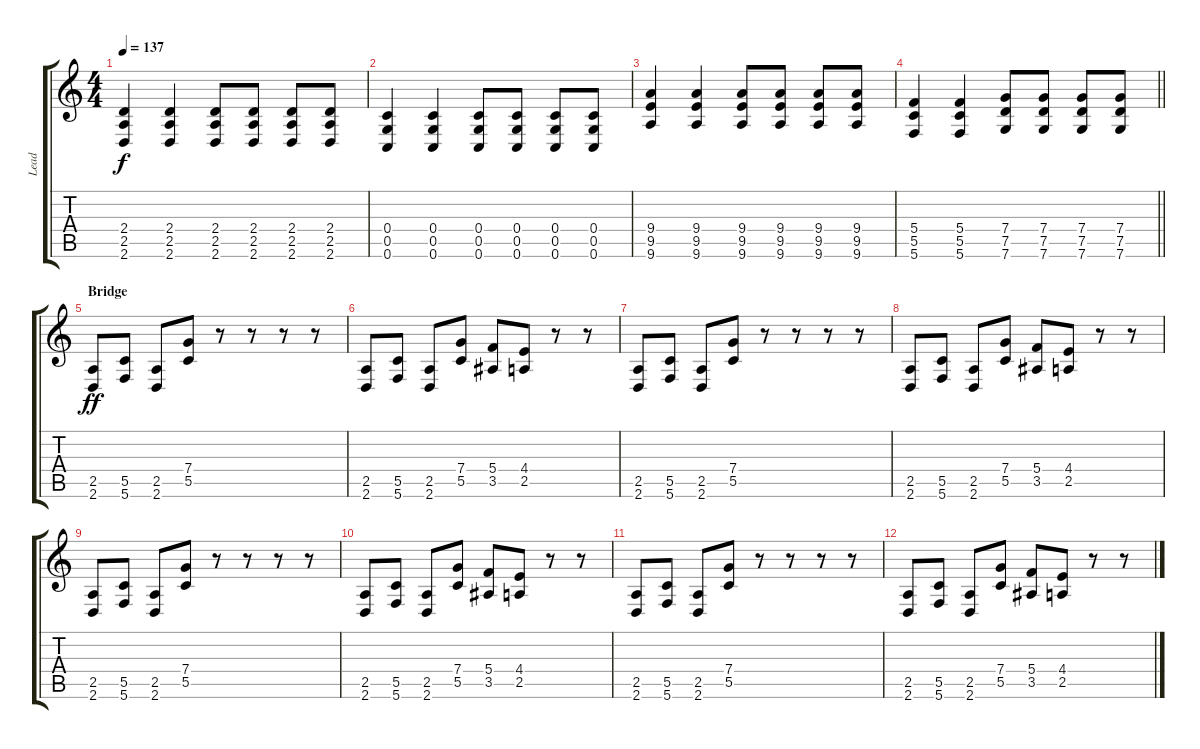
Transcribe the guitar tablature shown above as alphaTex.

\track ("Lead" "Lead") {instrument distortionguitar}
\staff {score tabs}
\tuning (D4 A3 F3 C3 G2 C2) {hide}
\ts (4 4)
\tempo 137
\clef g2
\ks c
(2.4 2.5 2.6).4{dy f} (2.4 2.5 2.6).4 (2.4 2.5 2.6).8 (2.4 2.5 2.6).8 (2.4 2.5 2.6).8 (2.4 2.5 2.6).8 |
(0.4 0.5 0.6).4 (0.4 0.5 0.6).4 (0.4 0.5 0.6).8 (0.4 0.5 0.6).8 (0.4 0.5 0.6).8 (0.4 0.5 0.6).8 |
(9.4 9.5 9.6).4 (9.4 9.5 9.6).4 (9.4 9.5 9.6).8 (9.4 9.5 9.6).8 (9.4 9.5 9.6).8 (9.4 9.5 9.6).8 |
\barLineRight lightlight
(5.4 5.5 5.6).4 (5.4 5.5 5.6).4 (7.4 7.5 7.6).8 (7.4 7.5 7.6).8 (7.4 7.5 7.6).8 (7.4 7.5 7.6).8 |
\section ("" "Bridge")
(2.5 2.6).8{dy ff} (5.5 5.6).8 (2.5 2.6).8 (7.4 5.5).8 r.8 r.8 r.8 r.8 |
(2.5 2.6).8 (5.5 5.6).8 (2.5 2.6).8 (7.4 5.5).8 (5.4 3.5).8 (4.4 2.5).8 r.8 r.8 |
(2.5 2.6).8 (5.5 5.6).8 (2.5 2.6).8 (7.4 5.5).8 r.8 r.8 r.8 r.8 |
(2.5 2.6).8 (5.5 5.6).8 (2.5 2.6).8 (7.4 5.5).8 (5.4 3.5).8 (4.4 2.5).8 r.8 r.8 |
(2.5 2.6).8 (5.5 5.6).8 (2.5 2.6).8 (7.4 5.5).8 r.8 r.8 r.8 r.8 |
(2.5 2.6).8 (5.5 5.6).8 (2.5 2.6).8 (7.4 5.5).8 (5.4 3.5).8 (4.4 2.5).8 r.8 r.8 |
(2.5 2.6).8 (5.5 5.6).8 (2.5 2.6).8 (7.4 5.5).8 r.8 r.8 r.8 r.8 |
(2.5 2.6).8 (5.5 5.6).8 (2.5 2.6).8 (7.4 5.5).8 (5.4 3.5).8 (4.4 2.5).8 r.8 r.8
